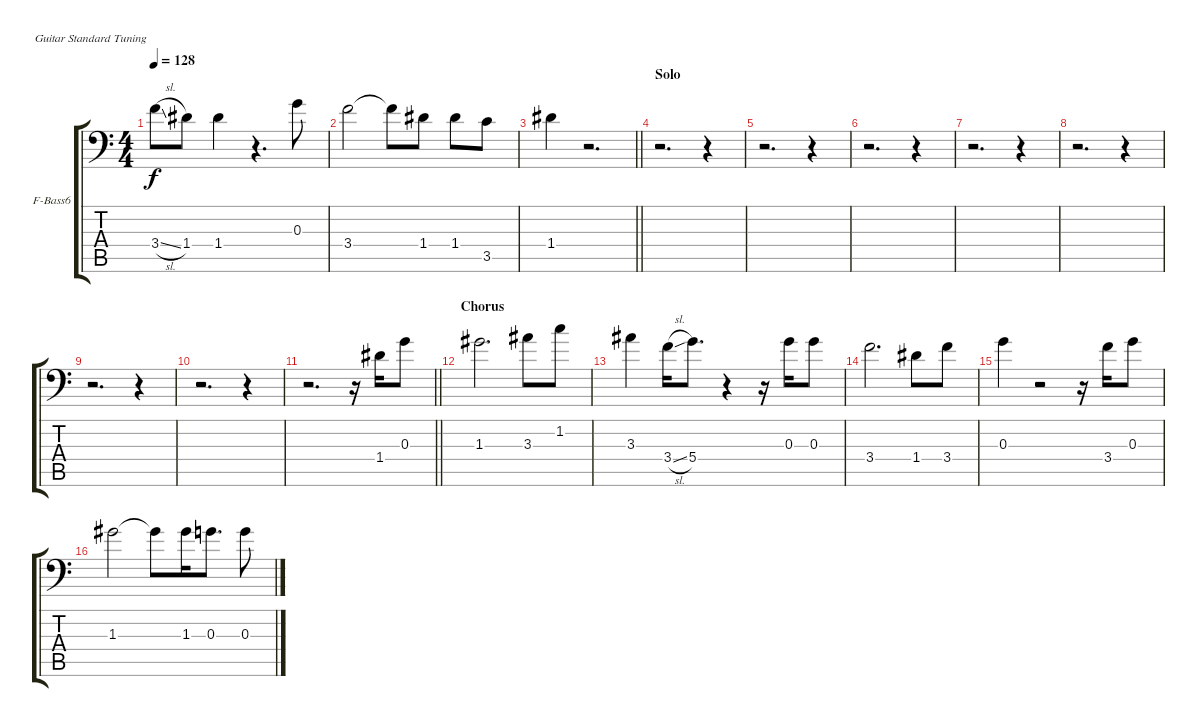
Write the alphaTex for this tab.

\bracketExtendMode groupsimilarinstruments
\firstSystemTrackNameOrientation horizontal
\otherSystemsTrackNameOrientation horizontal
\track ("Tre Cool" "F-Bass6") {instrument fretlessbass}
\staff {score tabs}
\tuning (E4 B3 G3 D3 A2 E2)
\ts (4 4)
\tempo 128
\clef f4
\ks c
3.4{sl}.8{dy f} 1.4.8 1.4.4 r.4{d} 0.3.8 |
3.4.2 3.4{t}.8 1.4.8 1.4.8 3.5.8 |
\barLineRight lightlight
1.4.4 r.2{d} |
\section ("" "Solo")
r.2{d} r.4 |
r.2{d} r.4 |
r.2{d} r.4 |
r.2{d} r.4 |
r.2{d} r.4 |
r.2{d} r.4 |
r.2{d} r.4 |
\barLineRight lightlight
r.2{d} r.16 1.4.16 0.3.8 |
\section ("" "Chorus")
1.3.2{d} 3.3.8 1.2.8 |
3.3.4 3.4{sl}.16 5.4.8{d} r.4 r.16 0.3.16 0.3.8 |
3.4.2{d} 1.4.8 3.4.8 |
0.3.4 r.2 r.16 3.4.16 0.3.8 |
1.3.2 1.3{t}.8 1.3.16 0.3.8{d} 0.3.8
